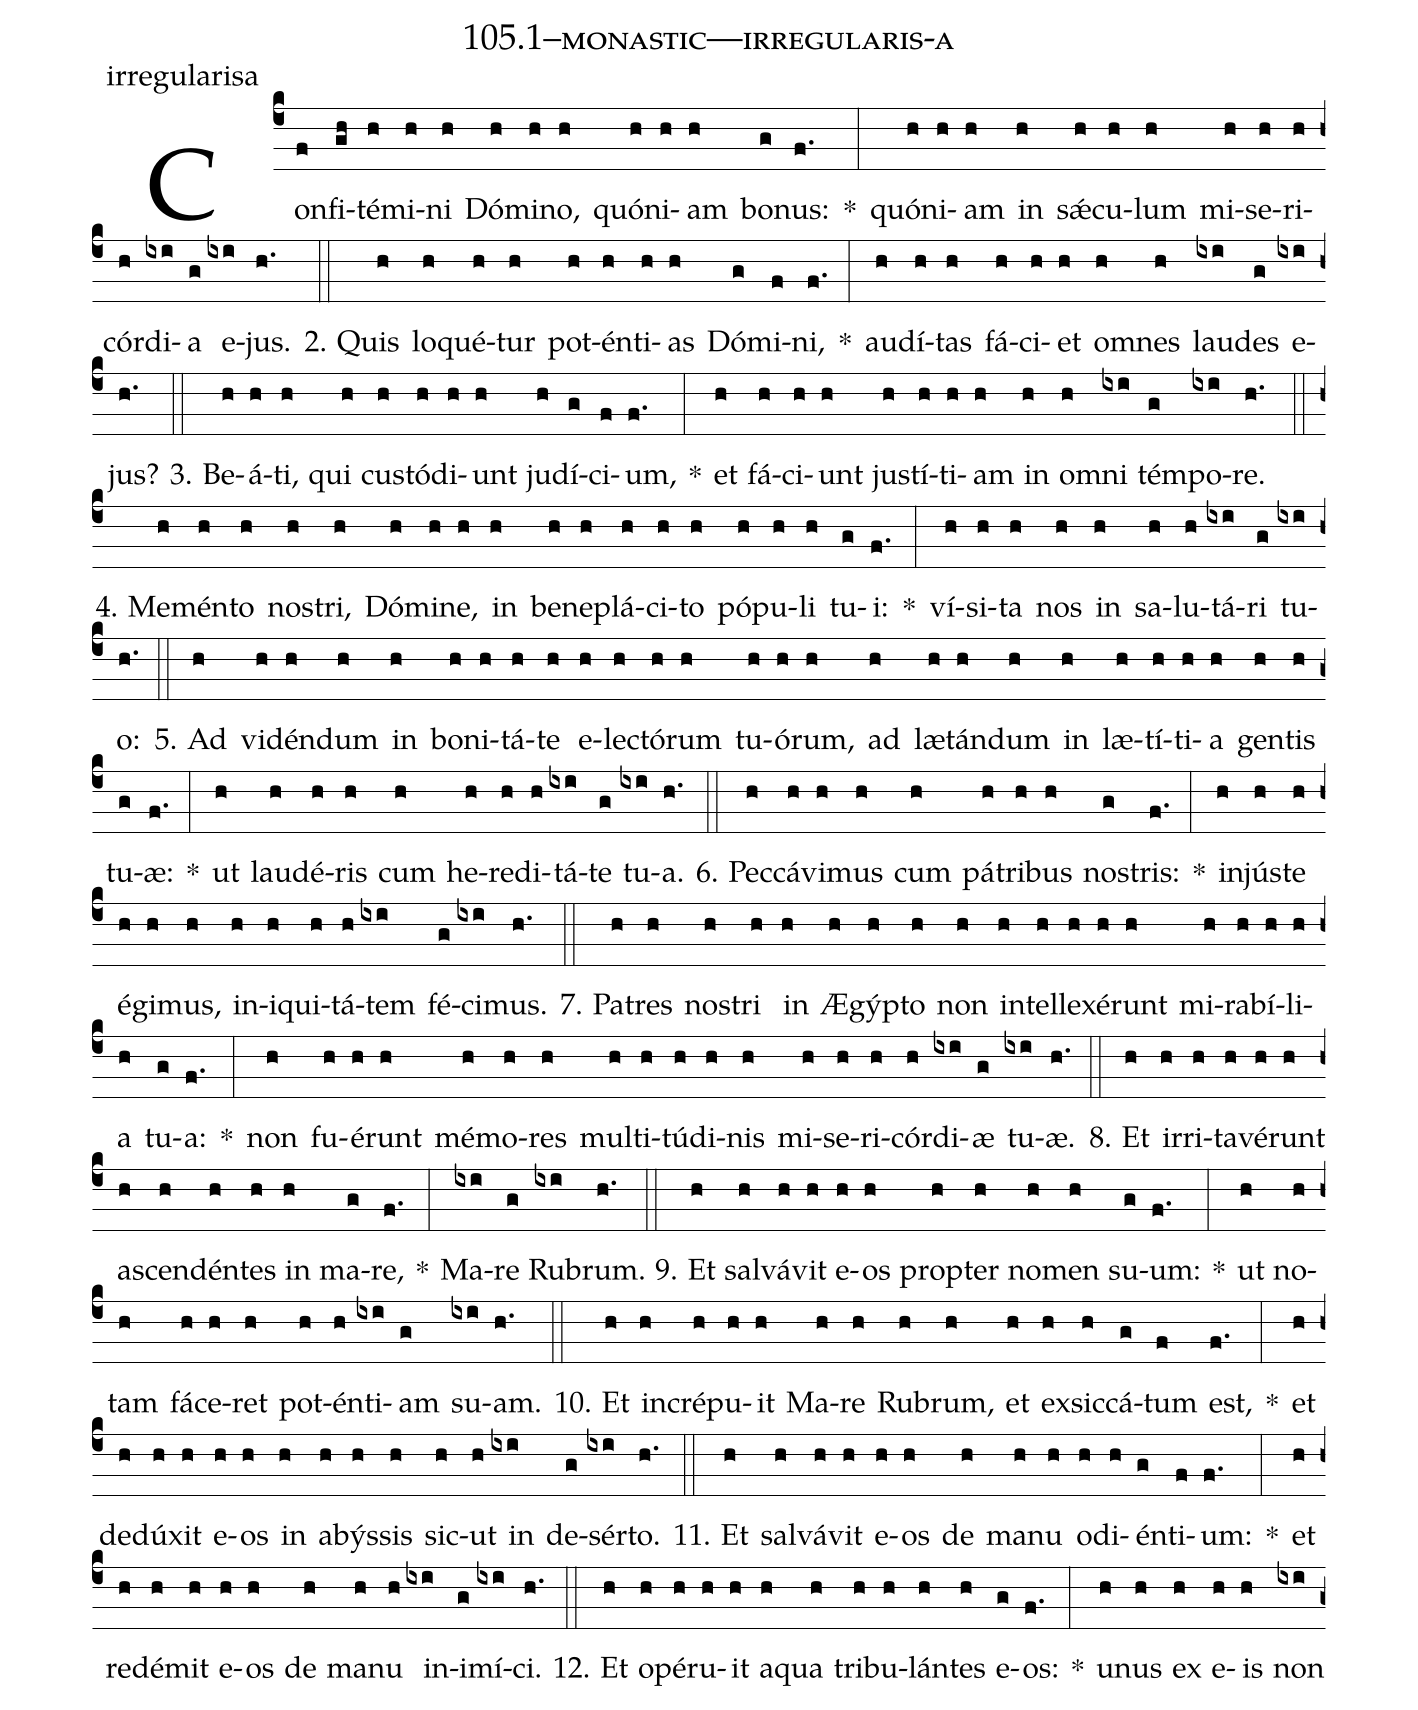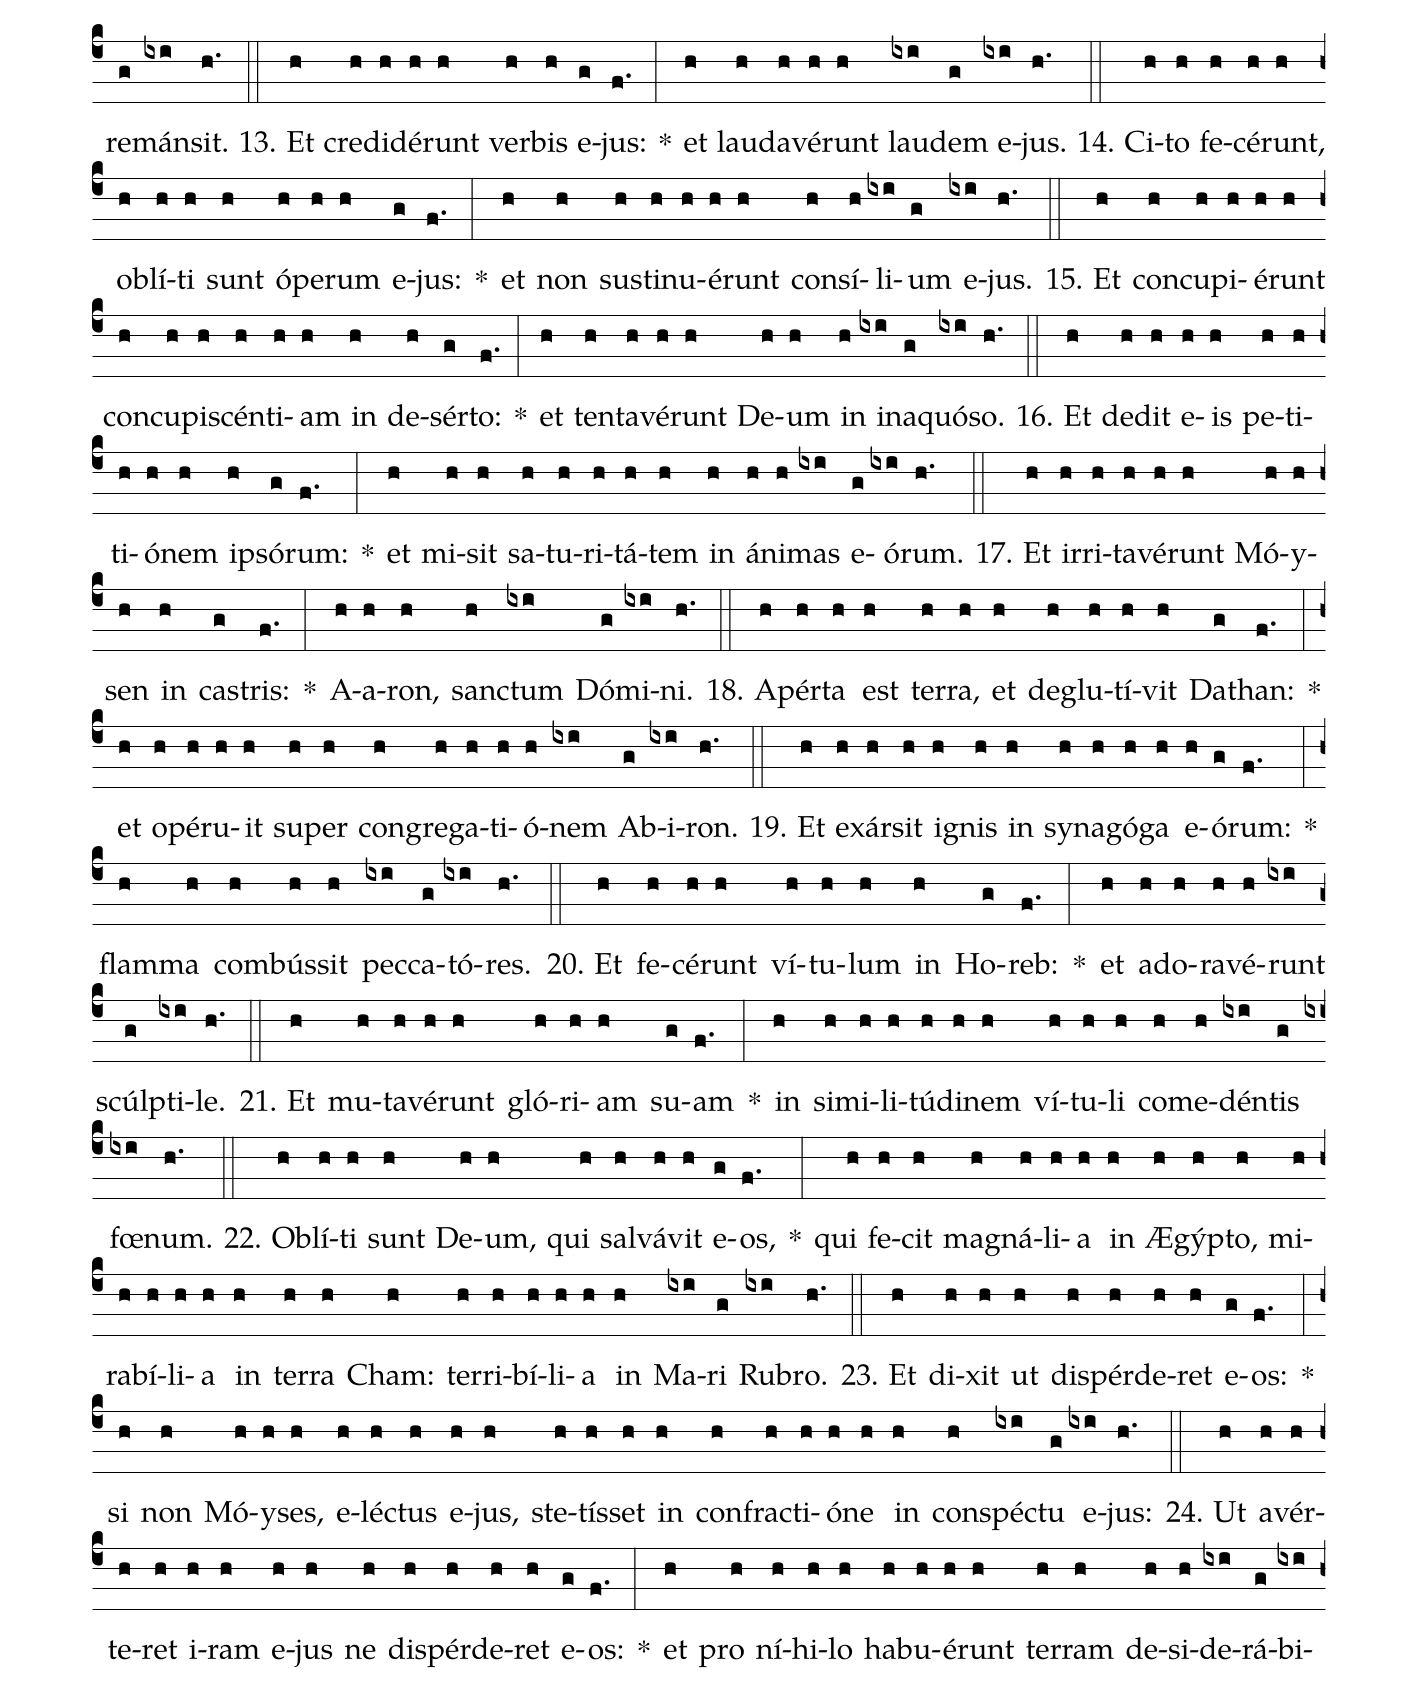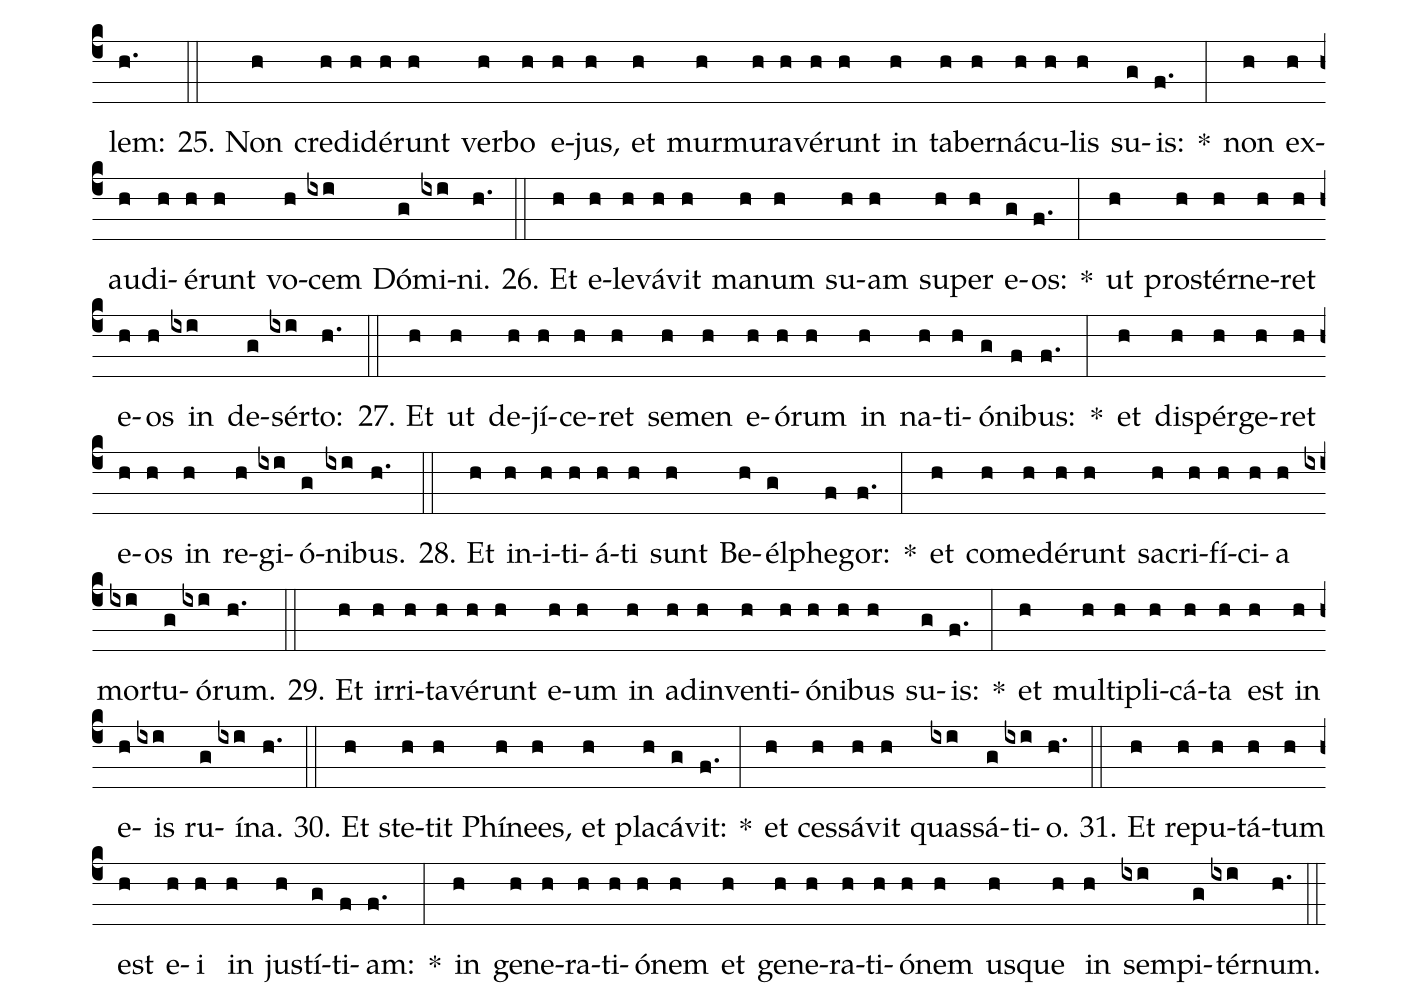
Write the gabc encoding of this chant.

name: 105.1--monastic---irregularis-a;
annotation: irregularisa;
%%
(c4)Con(f)fi(gh)té(h)mi(h)ni(h) Dó(h)mi(h)no,(h) quón(h)i(h)am(h) bo(g)nus:(f.) *(:) quón(h)i(h)am(h) in(h) sǽ(h)cu(h)lum(h) mi(h)se(h)ri(h)cór(h)di(ixi)a(g) e(ixi)jus.(h.) (::)
2. Quis(h) lo(h)qué(h)tur(h) pot(h)én(h)ti(h)as(h) Dó(g)mi(f)ni,(f.) *(:) au(h)dí(h)tas(h) fá(h)ci(h)et(h) om(h)nes(h) lau(ixi)des(g) e(ixi)jus?(h.) (::)
3. Be(h)á(h)ti,(h) qui(h) cus(h)tó(h)di(h)unt(h) ju(h)dí(g)ci(f)um,(f.) *(:) et(h) fá(h)ci(h)unt(h) jus(h)tí(h)ti(h)am(h) in(h) om(h)ni(ixi) tém(g)po(ixi)re.(h.) (::)
4. Me(h)mén(h)to(h) nos(h)tri,(h) Dó(h)mi(h)ne,(h) in(h) be(h)ne(h)plá(h)ci(h)to(h) pó(h)pu(h)li(h) tu(g)i:(f.) *(:) ví(h)si(h)ta(h) nos(h) in(h) sa(h)lu(h)tá(ixi)ri(g) tu(ixi)o:(h.) (::)
5. Ad(h) vi(h)dén(h)dum(h) in(h) bo(h)ni(h)tá(h)te(h) e(h)lec(h)tó(h)rum(h) tu(h)ó(h)rum,(h) ad(h) læ(h)tán(h)dum(h) in(h) læ(h)tí(h)ti(h)a(h) gen(h)tis(h) tu(g)æ:(f.) *(:) ut(h) lau(h)dé(h)ris(h) cum(h) he(h)re(h)di(h)tá(ixi)te(g) tu(ixi)a.(h.) (::)
6. Pec(h)cá(h)vi(h)mus(h) cum(h) pá(h)tri(h)bus(h) nos(g)tris:(f.) *(:) in(h)jús(h)te(h) é(h)gi(h)mus,(h) in(h)i(h)qui(h)tá(h)tem(ixi) fé(g)ci(ixi)mus.(h.) (::)
7. Pa(h)tres(h) nos(h)tri(h) in(h) Æ(h)gýp(h)to(h) non(h) in(h)tel(h)le(h)xé(h)runt(h) mi(h)ra(h)bí(h)li(h)a(h) tu(g)a:(f.) *(:) non(h) fu(h)é(h)runt(h) mé(h)mo(h)res(h) mul(h)ti(h)tú(h)di(h)nis(h) mi(h)se(h)ri(h)cór(h)di(ixi)æ(g) tu(ixi)æ.(h.) (::)
8. Et(h) ir(h)ri(h)ta(h)vé(h)runt(h) a(h)scen(h)dén(h)tes(h) in(h) ma(g)re,(f.) *(:) Ma(ixi)re(g) Ru(ixi)brum.(h.) (::)
9. Et(h) sal(h)vá(h)vit(h) e(h)os(h) prop(h)ter(h) no(h)men(h) su(g)um:(f.) *(:) ut(h) no(h)tam(h) fá(h)ce(h)ret(h) pot(h)én(h)ti(ixi)am(g) su(ixi)am.(h.) (::)
10. Et(h) in(h)cré(h)pu(h)it(h) Ma(h)re(h) Ru(h)brum,(h) et(h) ex(h)sic(h)cá(g)tum(f) est,(f.) *(:) et(h) de(h)dú(h)xit(h) e(h)os(h) in(h) a(h)býs(h)sis(h) sic(h)ut(h) in(ixi) de(g)sér(ixi)to.(h.) (::)
11. Et(h) sal(h)vá(h)vit(h) e(h)os(h) de(h) ma(h)nu(h) o(h)di(h)én(g)ti(f)um:(f.) *(:) et(h) red(h)é(h)mit(h) e(h)os(h) de(h) ma(h)nu(h) in(ixi)i(g)mí(ixi)ci.(h.) (::)
12. Et(h) o(h)pé(h)ru(h)it(h) a(h)qua(h) tri(h)bu(h)lán(h)tes(h) e(g)os:(f.) *(:) u(h)nus(h) ex(h) e(h)is(h) non(ixi) re(g)mán(ixi)sit.(h.) (::)
13. Et(h) cre(h)di(h)dé(h)runt(h) ver(h)bis(h) e(g)jus:(f.) *(:) et(h) lau(h)da(h)vé(h)runt(h) lau(ixi)dem(g) e(ixi)jus.(h.) (::)
14. Ci(h)to(h) fe(h)cé(h)runt,(h) ob(h)lí(h)ti(h) sunt(h) ó(h)pe(h)rum(h) e(g)jus:(f.) *(:) et(h) non(h) sus(h)ti(h)nu(h)é(h)runt(h) con(h)sí(h)li(ixi)um(g) e(ixi)jus.(h.) (::)
15. Et(h) con(h)cu(h)pi(h)é(h)runt(h) con(h)cu(h)pi(h)scén(h)ti(h)am(h) in(h) de(h)sér(g)to:(f.) *(:) et(h) ten(h)ta(h)vé(h)runt(h) De(h)um(h) in(h) in(ixi)a(g)quó(ixi)so.(h.) (::)
16. Et(h) de(h)dit(h) e(h)is(h) pe(h)ti(h)ti(h)ó(h)nem(h) ip(h)só(g)rum:(f.) *(:) et(h) mi(h)sit(h) sa(h)tu(h)ri(h)tá(h)tem(h) in(h) á(h)ni(h)mas(ixi) e(g)ó(ixi)rum.(h.) (::)
17. Et(h) ir(h)ri(h)ta(h)vé(h)runt(h) Mó(h)y(h)sen(h) in(h) cas(g)tris:(f.) *(:) A(h)a(h)ron,(h) sanc(h)tum(ixi) Dó(g)mi(ixi)ni.(h.) (::)
18. A(h)pér(h)ta(h) est(h) ter(h)ra,(h) et(h) de(h)glu(h)tí(h)vit(h) Da(g)than:(f.) *(:) et(h) o(h)pé(h)ru(h)it(h) su(h)per(h) con(h)gre(h)ga(h)ti(h)ó(h)nem(ixi) Ab(g)i(ixi)ron.(h.) (::)
19. Et(h) ex(h)ár(h)sit(h) i(h)gnis(h) in(h) sy(h)na(h)gó(h)ga(h) e(h)ó(g)rum:(f.) *(:) flam(h)ma(h) com(h)bús(h)sit(h) pec(ixi)ca(g)tó(ixi)res.(h.) (::)
20. Et(h) fe(h)cé(h)runt(h) ví(h)tu(h)lum(h) in(h) Ho(g)reb:(f.) *(:) et(h) ad(h)o(h)ra(h)vé(h)runt(ixi) scúlp(g)ti(ixi)le.(h.) (::)
21. Et(h) mu(h)ta(h)vé(h)runt(h) gló(h)ri(h)am(h) su(g)am(f.) *(:) in(h) si(h)mi(h)li(h)tú(h)di(h)nem(h) ví(h)tu(h)li(h) com(h)e(h)dén(ixi)tis(g) fœ(ixi)num.(h.) (::)
22. Ob(h)lí(h)ti(h) sunt(h) De(h)um,(h) qui(h) sal(h)vá(h)vit(h) e(g)os,(f.) *(:) qui(h) fe(h)cit(h) ma(h)gná(h)li(h)a(h) in(h) Æ(h)gýp(h)to,(h) mi(h)ra(h)bí(h)li(h)a(h) in(h) ter(h)ra(h) Cham:(h) ter(h)ri(h)bí(h)li(h)a(h) in(h) Ma(ixi)ri(g) Ru(ixi)bro.(h.) (::)
23. Et(h) di(h)xit(h) ut(h) dis(h)pér(h)de(h)ret(h) e(g)os:(f.) *(:) si(h) non(h) Mó(h)y(h)ses,(h) e(h)léc(h)tus(h) e(h)jus,(h) ste(h)tís(h)set(h) in(h) con(h)frac(h)ti(h)ó(h)ne(h) in(h) con(h)spéc(ixi)tu(g) e(ixi)jus:(h.) (::)
24. Ut(h) a(h)vér(h)te(h)ret(h) i(h)ram(h) e(h)jus(h) ne(h) dis(h)pér(h)de(h)ret(h) e(g)os:(f.) *(:) et(h) pro(h) ní(h)hi(h)lo(h) ha(h)bu(h)é(h)runt(h) ter(h)ram(h) de(h)si(h)de(ixi)rá(g)bi(ixi)lem:(h.) (::)
25. Non(h) cre(h)di(h)dé(h)runt(h) ver(h)bo(h) e(h)jus,(h) et(h) mur(h)mu(h)ra(h)vé(h)runt(h) in(h) ta(h)ber(h)ná(h)cu(h)lis(h) su(g)is:(f.) *(:) non(h) ex(h)au(h)di(h)é(h)runt(h) vo(h)cem(ixi) Dó(g)mi(ixi)ni.(h.) (::)
26. Et(h) e(h)le(h)vá(h)vit(h) ma(h)num(h) su(h)am(h) su(h)per(h) e(g)os:(f.) *(:) ut(h) pro(h)stér(h)ne(h)ret(h) e(h)os(h) in(ixi) de(g)sér(ixi)to:(h.) (::)
27. Et(h) ut(h) de(h)jí(h)ce(h)ret(h) se(h)men(h) e(h)ó(h)rum(h) in(h) na(h)ti(h)ó(g)ni(f)bus:(f.) *(:) et(h) di(h)spér(h)ge(h)ret(h) e(h)os(h) in(h) re(h)gi(ixi)ó(g)ni(ixi)bus.(h.) (::)
28. Et(h) in(h)i(h)ti(h)á(h)ti(h) sunt(h) Be(h)él(g)phe(f)gor:(f.) *(:) et(h) com(h)e(h)dé(h)runt(h) sa(h)cri(h)fí(h)ci(h)a(h) mor(ixi)tu(g)ó(ixi)rum.(h.) (::)
29. Et(h) ir(h)ri(h)ta(h)vé(h)runt(h) e(h)um(h) in(h) ad(h)in(h)ven(h)ti(h)ó(h)ni(h)bus(h) su(g)is:(f.) *(:) et(h) mul(h)ti(h)pli(h)cá(h)ta(h) est(h) in(h) e(h)is(ixi) ru(g)í(ixi)na.(h.) (::)
30. Et(h) ste(h)tit(h) Phí(h)nees,(h) et(h) pla(h)cá(g)vit:(f.) *(:) et(h) ces(h)sá(h)vit(h) quas(ixi)sá(g)ti(ixi)o.(h.) (::)
31. Et(h) re(h)pu(h)tá(h)tum(h) est(h) e(h)i(h) in(h) jus(h)tí(g)ti(f)am:(f.) *(:) in(h) ge(h)ne(h)ra(h)ti(h)ó(h)nem(h) et(h) ge(h)ne(h)ra(h)ti(h)ó(h)nem(h) us(h)que(h) in(h) sem(ixi)pi(g)tér(ixi)num.(h.) (::)
